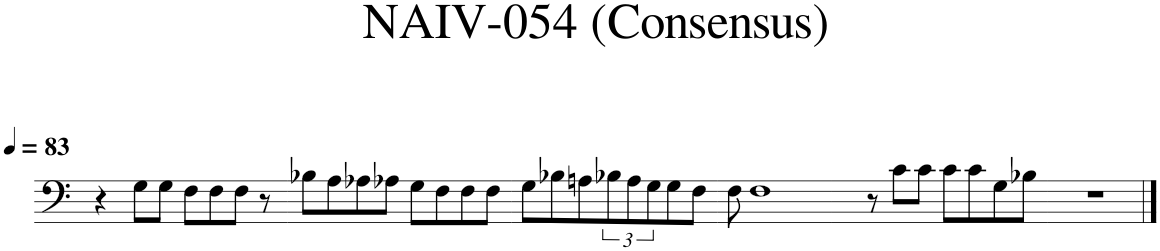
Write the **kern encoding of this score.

**kern
*part1
*staff1
*I"Piano
*I'Pno.
*clefF4
*k[]
=1
4r
8G\L
8G\J
8F\L
8F\
8F\J
8r
=2
8B-X\L
8A\
8A-X\
8A-X\J
8G\L
8F\
8F\
8F\J
=3
8G\L
8B-X\
8An\
12B-X\
12A\
12G\
8G\
8F\J
=4
8F\
[2..F
=5
8F\]
8r
8c\L
8c\J
8c\L
8c\
8G\
8B-X\J
=6
1r
==
*-
